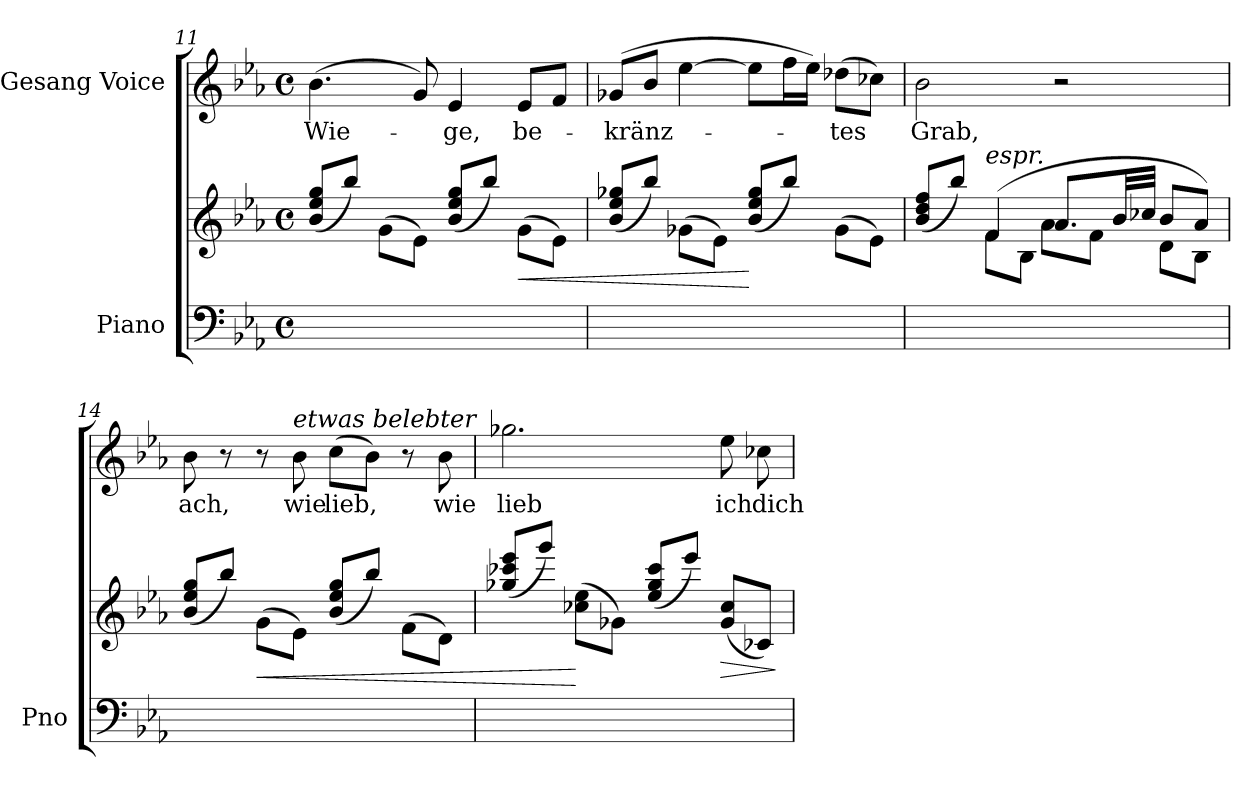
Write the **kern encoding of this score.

**kern	**kern	**dynam	**kern	**text
*part2	*part2	*part2	*part1	*part1
*staff3	*staff2	*staff2/3	*staff1	*staff1
*I"Piano	*	*	*I"Gesang Voice	*
*I'Pno	*	*	*	*
*clefF4	*clefG2	*	*clefG2	*
*k[b-e-a-]	*k[b-e-a-]	*	*k[b-e-a-]	*
*M4/4	*M4/4	*	*M4/4	*
*met(c)	*met(c)	*	*met(c)	*
=11	=11	=11	=11	=11
*	*^	*	*	*
4ryy	(>8b-/ 8ee-/ 8gg/L	4ryy	.	(4.b-\	Wie-
.	8bb-/J)	.	.	.	.
4ryy	4ryy	(<8g\L	.	.	.
.	.	8e-\J)	.	8g/)	.
4ryy	(>8b-/ 8ee-/ 8gg/L	4ryy	.	4e-/	-ge,
.	8bb-/J)	.	.	.	.
!	!	!	!LO:HP:b	!	!
4ryy	4ryy	(<8g\L	<	8e-/L	be-
.	.	8e-\J)	.	8f/J	.
=12	=12	=12	=12	=12	=12
4ryy	(>8b-/ 8ee-/ 8gg-X/L	4ryy	.	(8g-X/L	-kränz-
.	8bb-/J)	.	.	8b-/J	.
4ryy	4ryy	(<8g-X\L	.	[4ee-\	.
.	.	8e-\J)	.	.	.
4ryy	(>8b-/ 8ee-/ 8gg-/L	4ryy	[	8ee-\L]	.
.	8bb-/J)	.	.	16ff\L	.
.	.	.	.	16ee-\JJ)	.
4ryy	4ryy	(<8g-\L	.	(8dd-X\L	-tes
.	.	8e-\J)	.	8cc-X\J)	.
=13	=13	=13	=13	=13	=13
4ryy	(>8b-/ 8dd/ 8ff/L	4ryy	.	2b-\	Grab,
.	8bb-/J)	.	.	.	.
!	!LO:TX:i:t=espr.	!	!	!	!
2.ryy	(>4f/	8f\L	.	.	.
.	.	8B-\J	.	.	.
.	8.a-/L	8a-\L	.	2r	.
.	.	8f\J	.	.	.
.	32b-/LL	.	.	.	.
.	32cc-X/JJJ	.	.	.	.
.	8b-/L	8d\L	.	.	.
.	8a-/J)	8B-\J	.	.	.
=14	=14	=14	=14	=14	=14
4ryy	(>8b-/ 8ee-/ 8gg/L	4ryy	.	8b-\	ach,
.	8bb-/J)	.	.	8r	.
!	!	!	!LO:HP:b	!	!
4ryy	4ryy	(<8g\L	<	8r	.
!	!	!	!	!LO:TX:i:t=etwas belebter	!
.	.	8e-\J)	.	8b-\	wie
4ryy	(>8b-/ 8ee-/ 8gg/L	4ryy	.	(8cc\L	lieb,
.	8bb-/J)	.	.	8b-\J)	.
4ryy	4ryy	(<8f\L	.	8r	.
.	.	8d\J)	.	8b-\	wie
=15	=15	=15	=15	=15	=15
*	*	*	*	*^	*
4ryy	(>8gg-X/ 8ccc-X/ 8eee-/L	4ryy	.	2.gg-X\	2ryy	lieb
.	8ggg/J)	.	.	.	.	.
4ryy	4ryy	(<8cc-X\ 8ee-\L	[	.	.	.
.	.	8g-X\J)	.	.	.	.
4ryy	(>8ee-/ 8gg-/ 8ccc-/L	4ryy	.	.	2ryy	.
.	8eee-/J)	.	.	.	.	.
!	!	!	!LO:HP:b	!	!	!
4ryy	4ryy	(<8g-/ 8cc-/L	>	8ee-\	.	ich
.	.	8c-X/J)	.	8cc-X\	.	dich
*	*v	*v	*	*	*	*
*	*	*	*v	*v	*
.	.	]	.	.
=	=	=	=	=
*-	*-	*-	*-	*-
